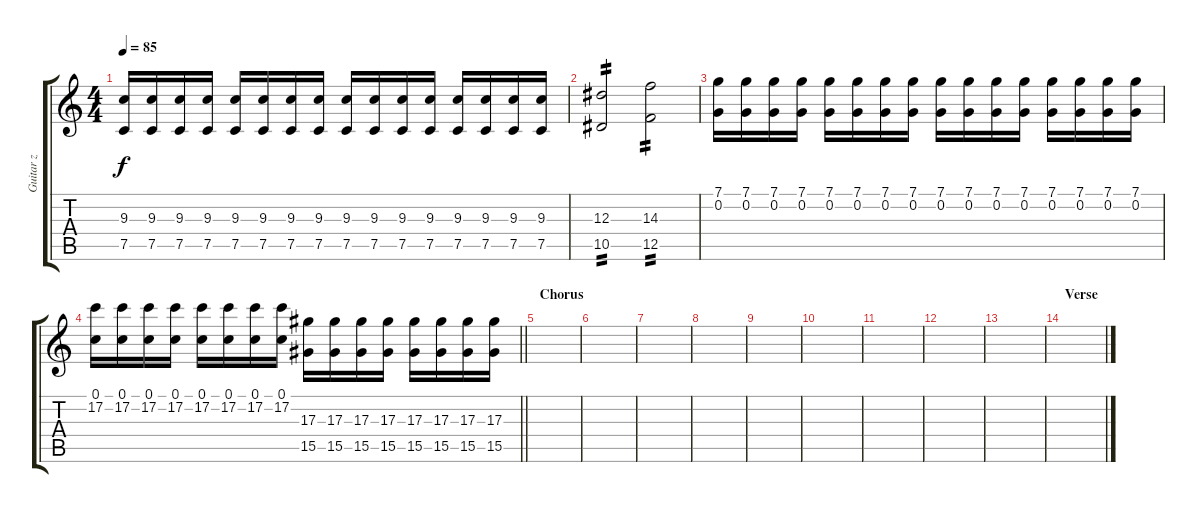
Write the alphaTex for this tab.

\track ("Guitar z" "Guitar z") {instrument distortionguitar}
\staff {score tabs}
\tuning (C4 G3 Eb3 Bb2 F2 C2) {hide}
\ts (4 4)
\tempo 85
\clef g2
\ks c
(9.3 7.5).16{dy f} (9.3 7.5).16 (9.3 7.5).16 (9.3 7.5).16 (9.3 7.5).16 (9.3 7.5).16 (9.3 7.5).16 (9.3 7.5).16 (9.3 7.5).16 (9.3 7.5).16 (9.3 7.5).16 (9.3 7.5).16 (9.3 7.5).16 (9.3 7.5).16 (9.3 7.5).16 (9.3 7.5).16 |
(12.3 10.5).2{tp 2} (14.3 12.5).2{tp 2} |
(7.1 0.2).16 (7.1 0.2).16 (7.1 0.2).16 (7.1 0.2).16 (7.1 0.2).16 (7.1 0.2).16 (7.1 0.2).16 (7.1 0.2).16 (7.1 0.2).16 (7.1 0.2).16 (7.1 0.2).16 (7.1 0.2).16 (7.1 0.2).16 (7.1 0.2).16 (7.1 0.2).16 (7.1 0.2).16 |
\barLineRight lightlight
(0.1 17.2).16 (0.1 17.2).16 (0.1 17.2).16 (0.1 17.2).16 (0.1 17.2).16 (0.1 17.2).16 (0.1 17.2).16 (0.1 17.2).16 (17.3 15.5).16 (17.3 15.5).16 (17.3 15.5).16 (17.3 15.5).16 (17.3 15.5).16 (17.3 15.5).16 (17.3 15.5).16 (17.3 15.5).16 |
\section ("" "Chorus")
|
|
|
|
|
|
|
|
|
\section ("" "Verse")
